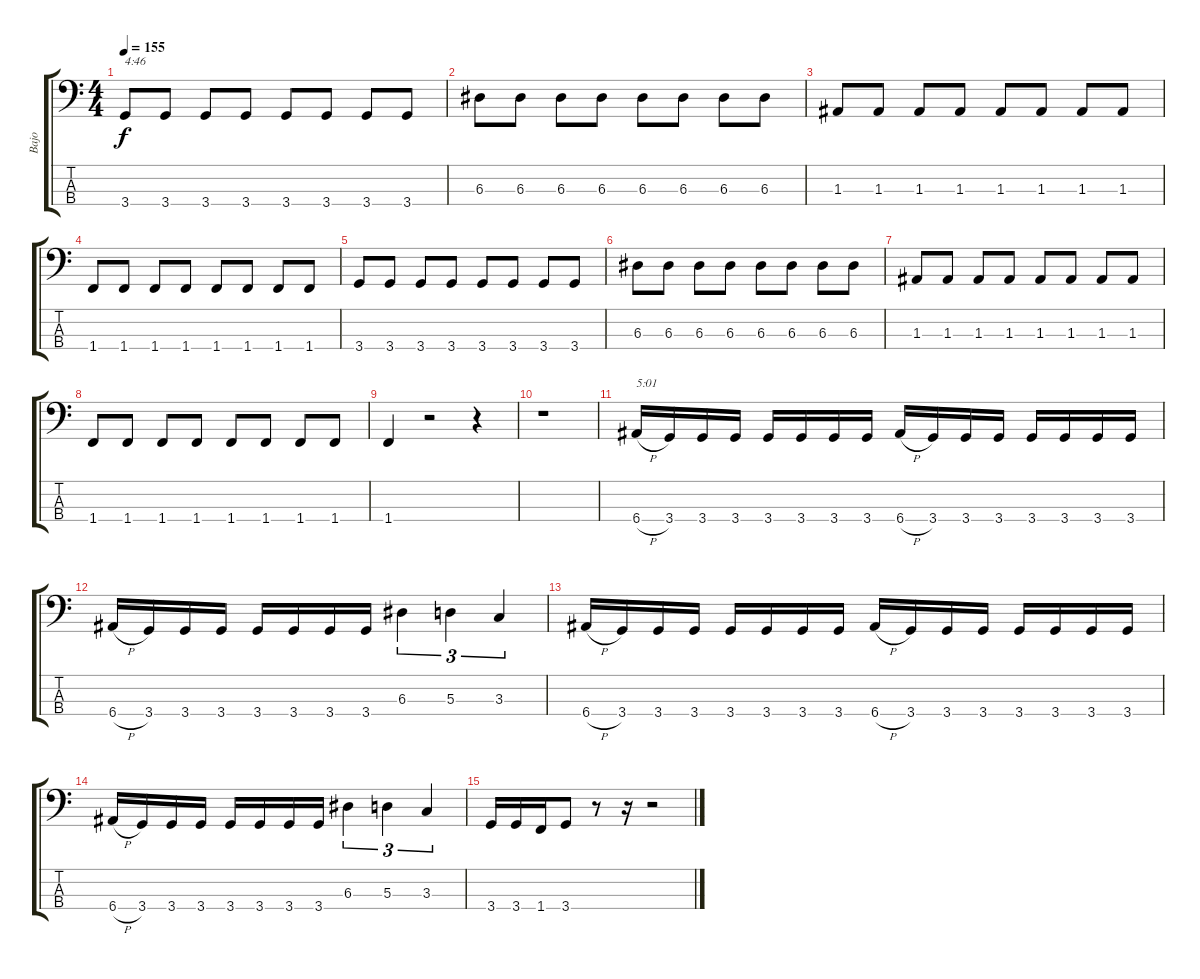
\track ("Bajo" "Bajo") {instrument electricbassfinger}
\staff {score tabs}
\tuning (G2 D2 A1 E1) {hide}
\ts (4 4)
\tempo 155
\clef f4
\ks c
3.4.8{txt "4:46" dy f} 3.4.8 3.4.8 3.4.8 3.4.8 3.4.8 3.4.8 3.4.8 |
6.3.8 6.3.8 6.3.8 6.3.8 6.3.8 6.3.8 6.3.8 6.3.8 |
1.3.8 1.3.8 1.3.8 1.3.8 1.3.8 1.3.8 1.3.8 1.3.8 |
1.4.8 1.4.8 1.4.8 1.4.8 1.4.8 1.4.8 1.4.8 1.4.8 |
3.4.8 3.4.8 3.4.8 3.4.8 3.4.8 3.4.8 3.4.8 3.4.8 |
6.3.8 6.3.8 6.3.8 6.3.8 6.3.8 6.3.8 6.3.8 6.3.8 |
1.3.8 1.3.8 1.3.8 1.3.8 1.3.8 1.3.8 1.3.8 1.3.8 |
1.4.8 1.4.8 1.4.8 1.4.8 1.4.8 1.4.8 1.4.8 1.4.8 |
1.4.4 r.2 r.4 |
r.1 |
6.4{h}.16{txt "5:01"} 3.4.16 3.4.16 3.4.16 3.4.16 3.4.16 3.4.16 3.4.16 6.4{h}.16 3.4.16 3.4.16 3.4.16 3.4.16 3.4.16 3.4.16 3.4.16 |
6.4{h}.16 3.4.16 3.4.16 3.4.16 3.4.16 3.4.16 3.4.16 3.4.16 6.3.4{tu (3 2)} 5.3.4{tu (3 2)} 3.3.4{tu (3 2)} |
6.4{h}.16 3.4.16 3.4.16 3.4.16 3.4.16 3.4.16 3.4.16 3.4.16 6.4{h}.16 3.4.16 3.4.16 3.4.16 3.4.16 3.4.16 3.4.16 3.4.16 |
6.4{h}.16 3.4.16 3.4.16 3.4.16 3.4.16 3.4.16 3.4.16 3.4.16 6.3.4{tu (3 2)} 5.3.4{tu (3 2)} 3.3.4{tu (3 2)} |
3.4.16 3.4.16 1.4.16 3.4.8 r.8 r.16 r.2
